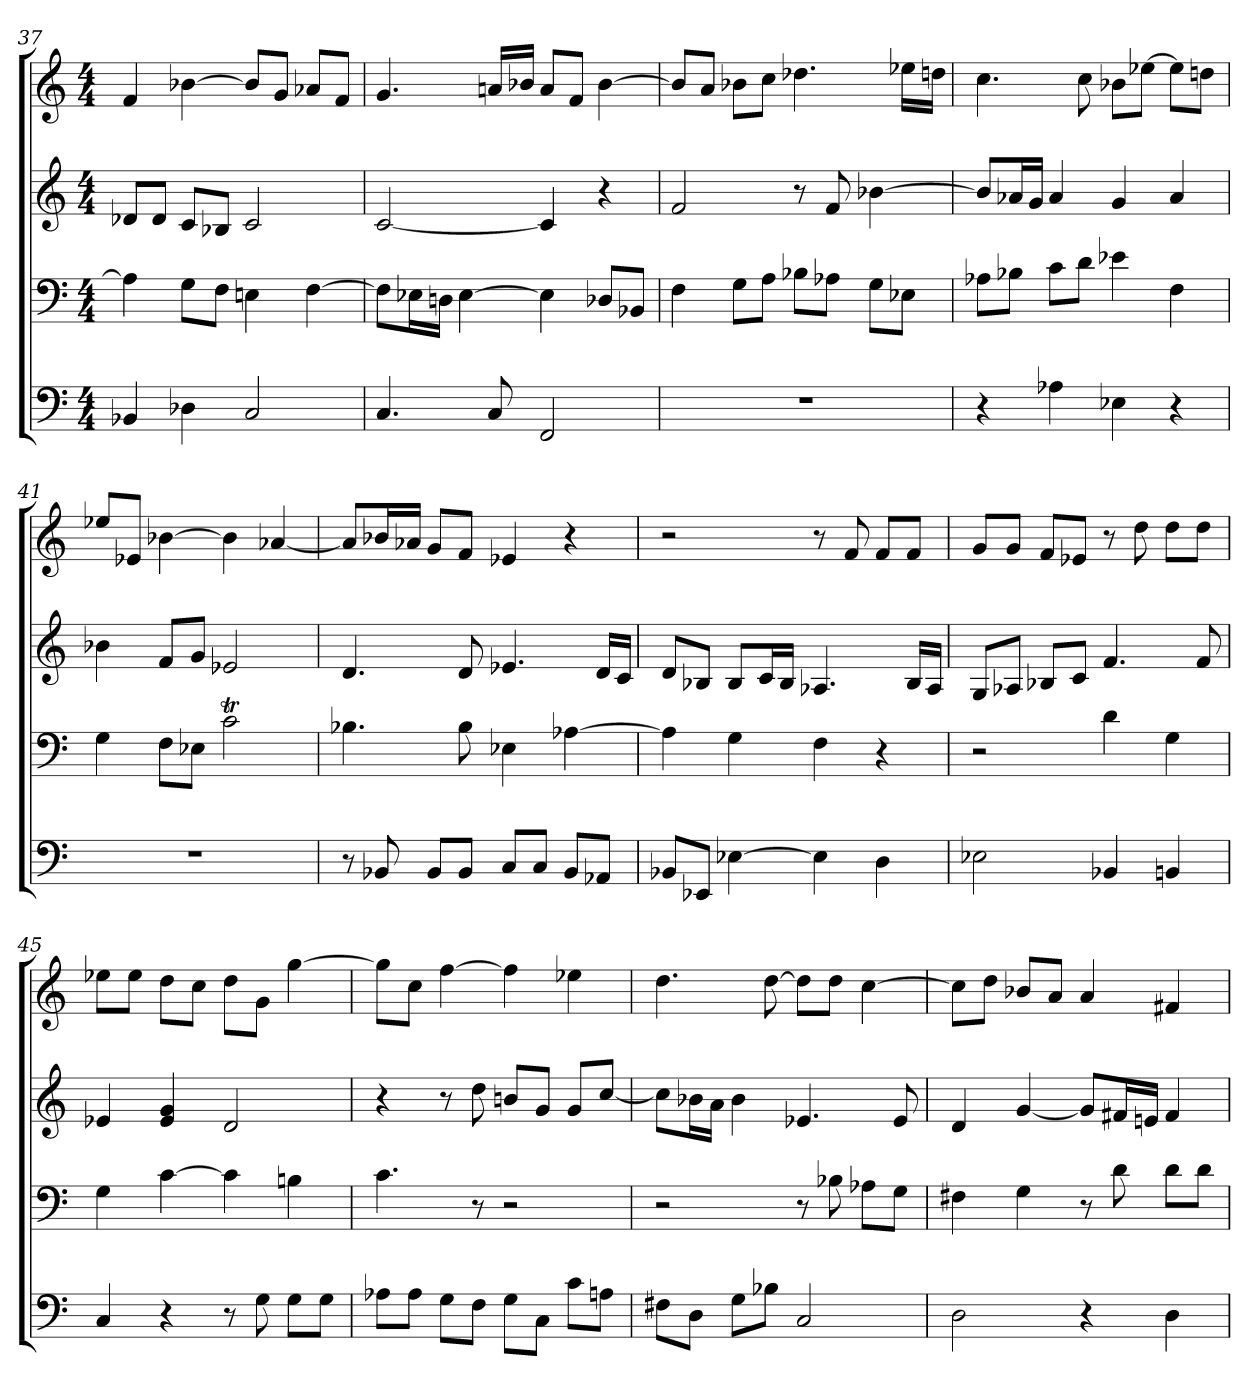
**kern	**kern	**kern	**kern
*part4	*part3	*part2	*part1
*staff4	*staff3	*staff2	*staff1
*M4/4	*M4/4	*M4/4	*M4/4
=37	=37	=37	=37
4BB-X	4A-]	8d-XL	4f
.	.	8d-J	.
4D-X	8GL	8cL	[4b-X
.	8FJ	8B-XJ	.
2C	4En	2c	8b-L]
.	.	.	8gJ
.	[4F	.	8a-XL
.	.	.	8fJ
=38	=38	=38	=38
4.C	8FL]	[2c	4.g
.	16E-XL	.	.
.	16DnJJ	.	.
.	[4E-	.	.
8C	.	.	16anLL
.	.	.	16b-XJJ
2FF	4E-]	4c]	8aL
.	.	.	8fJ
.	8D-XL	4r	[4b-
.	8BB-XJ	.	.
=39	=39	=39	=39
1r	4F	2f	8b-L]
.	.	.	8aJ
.	8GL	.	8b-XL
.	8AJ	.	8ccJ
.	8B-XL	8r	4.dd-X
.	8A-XJ	8f	.
.	8GL	[4b-X	.
.	8E-XJ	.	16ee-XLL
.	.	.	16ddnJJ
=40	=40	=40	=40
4r	8A-XL	8b-L]	4.cc
.	8B-XJ	16a-XL	.
.	.	16gJJ	.
4A-X	8cL	4a-	.
.	8dJ	.	8cc
4E-X	4e-X	4g	8b-XL
.	.	.	[8ee-XJ
4r	4F	4a-	8ee-L]
.	.	.	8ddnJ
=41	=41	=41	=41
1r	4G	4b-X	8ee-XL
.	.	.	8e-XJ
.	8FL	8fL	[4b-X
.	8E-XJ	8gJ	.
.	2cT	2e-X	4b-]
.	.	.	[4a-X
=42	=42	=42	=42
8r	4.B-X	4.d	8a-L]
8BB-X	.	.	16b-XL
.	.	.	16a-XJJ
8BB-L	.	.	8gL
8BB-J	8B-	8d	8fJ
8CL	4E-X	4.e-X	4e-X
8CJ	.	.	.
8BB-L	[4A-X	.	4r
8AA-XJ	.	16dLL	.
.	.	16cJJ	.
=43	=43	=43	=43
8BB-XL	4A-]	8dL	2r
8EE-XJ	.	8B-XJ	.
[4E-X	4G	8B-L	.
.	.	16cL	.
.	.	16B-JJ	.
4E-]	4F	4.A-X	8r
.	.	.	8f
4D	4r	.	8fL
.	.	16B-LL	8fJ
.	.	16A-JJ	.
=44	=44	=44	=44
2E-X	2r	8GL	8gL
.	.	8A-XJ	8gJ
.	.	8B-XL	8fL
.	.	8cJ	8e-XJ
4BB-X	4d	4.f	8r
.	.	.	8dd
4BBn	4G	.	8ddL
.	.	8f	8ddJ
=45	=45	=45	=45
4C	4G	4e-X	8ee-XL
.	.	.	8ee-J
4r	[4c	4e- 4g	8ddL
.	.	.	8ccJ
8r	4c]	2d	8ddL
8G	.	.	8gJ
8GL	4Bn	.	[4gg
8GJ	.	.	.
=46	=46	=46	=46
8A-XL	4.c	4r	8ggL]
8A-J	.	.	8ccJ
8GL	.	8r	[4ff
8FJ	8r	8dd	.
8GL	2r	8bnL	4ff]
8CJ	.	8gJ	.
8cL	.	8gL	4ee-X
8AnJ	.	[8ccJ	.
=47	=47	=47	=47
8F#XL	2r	8ccL]	4.dd
8DJ	.	16b-XL	.
.	.	16aJJ	.
8GL	.	4b-	.
8B-XJ	.	.	[8dd
2C	8r	4.e-X	8ddL]
.	8B-X	.	8ddJ
.	8A-XL	.	[4cc
.	8GJ	8e-	.
=48	=48	=48	=48
2D	4F#X	4d	8ccL]
.	.	.	8ddJ
.	4G	[4g	8b-XL
.	.	.	8aJ
4r	8r	8gL]	4a
.	8d	16f#XL	.
.	.	16enJJ	.
4D	8dL	4f#	4f#X
.	8dJ	.	.
=	=	=	=
*-	*-	*-	*-
